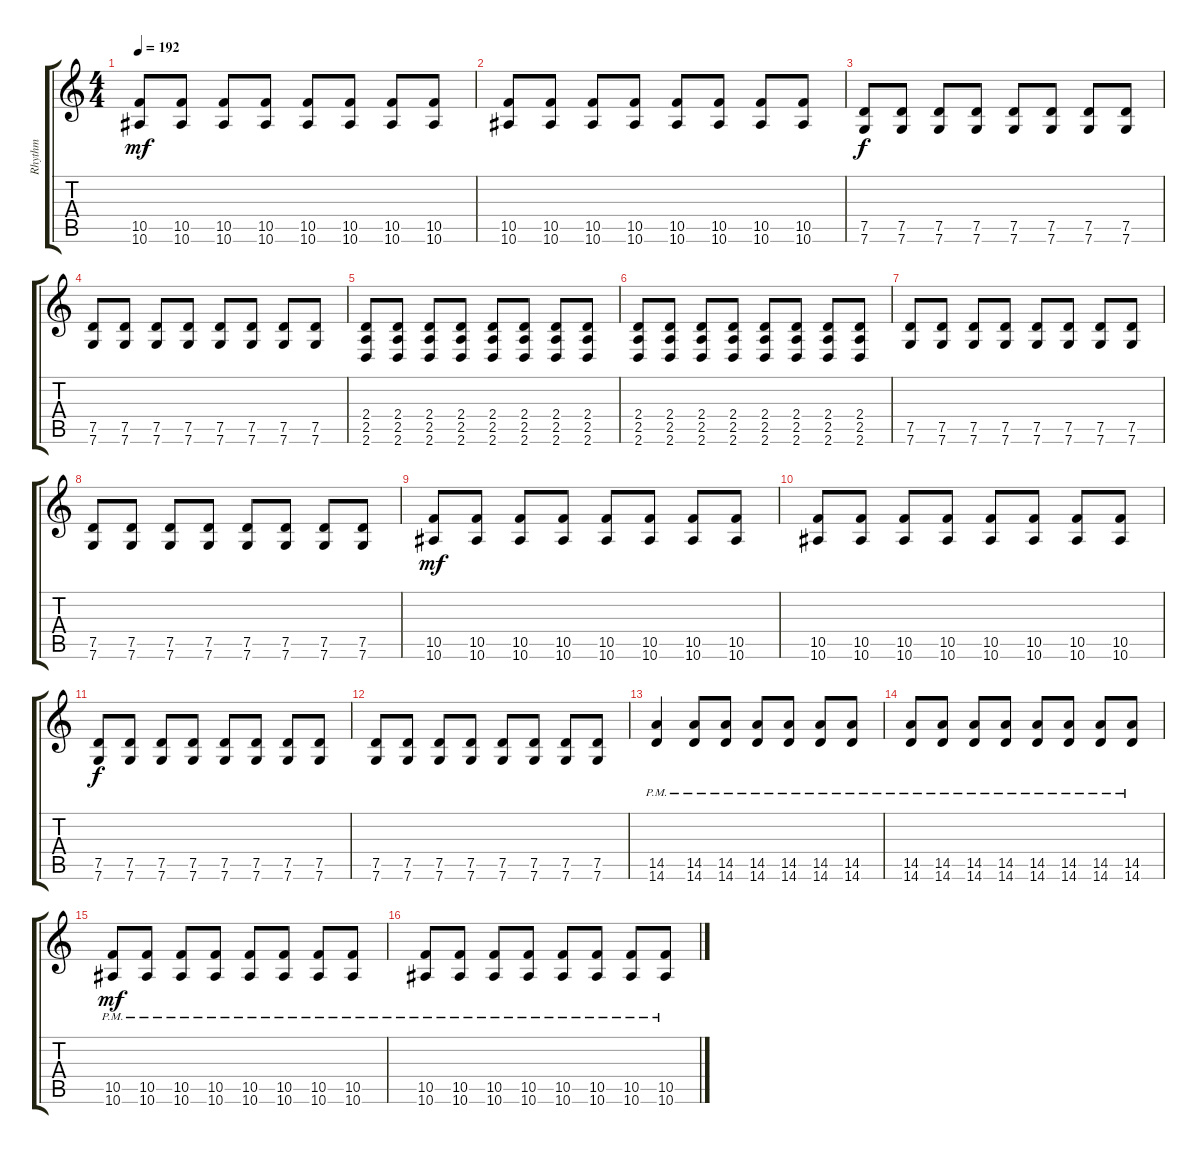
\track ("Rhythm" "Rhythm") {instrument distortionguitar}
\staff {score tabs}
\tuning (D4 A3 F3 C3 G2 C2) {hide}
\ts (4 4)
\tempo 192
\clef g2
\ks c
(10.5 10.6).8{dy mf} (10.5 10.6).8 (10.5 10.6).8 (10.5 10.6).8 (10.5 10.6).8 (10.5 10.6).8 (10.5 10.6).8 (10.5 10.6).8 |
(10.5 10.6).8 (10.5 10.6).8 (10.5 10.6).8 (10.5 10.6).8 (10.5 10.6).8 (10.5 10.6).8 (10.5 10.6).8 (10.5 10.6).8 |
(7.5 7.6).8{dy f} (7.5 7.6).8 (7.5 7.6).8 (7.5 7.6).8 (7.5 7.6).8 (7.5 7.6).8 (7.5 7.6).8 (7.5 7.6).8 |
(7.5 7.6).8 (7.5 7.6).8 (7.5 7.6).8 (7.5 7.6).8 (7.5 7.6).8 (7.5 7.6).8 (7.5 7.6).8 (7.5 7.6).8 |
(2.4 2.5 2.6).8 (2.4 2.5 2.6).8 (2.4 2.5 2.6).8 (2.4 2.5 2.6).8 (2.4 2.5 2.6).8 (2.4 2.5 2.6).8 (2.4 2.5 2.6).8 (2.4 2.5 2.6).8 |
(2.4 2.5 2.6).8 (2.4 2.5 2.6).8 (2.4 2.5 2.6).8 (2.4 2.5 2.6).8 (2.4 2.5 2.6).8 (2.4 2.5 2.6).8 (2.4 2.5 2.6).8 (2.4 2.5 2.6).8 |
(7.5 7.6).8 (7.5 7.6).8 (7.5 7.6).8 (7.5 7.6).8 (7.5 7.6).8 (7.5 7.6).8 (7.5 7.6).8 (7.5 7.6).8 |
(7.5 7.6).8 (7.5 7.6).8 (7.5 7.6).8 (7.5 7.6).8 (7.5 7.6).8 (7.5 7.6).8 (7.5 7.6).8 (7.5 7.6).8 |
(10.5 10.6).8{dy mf} (10.5 10.6).8 (10.5 10.6).8 (10.5 10.6).8 (10.5 10.6).8 (10.5 10.6).8 (10.5 10.6).8 (10.5 10.6).8 |
(10.5 10.6).8 (10.5 10.6).8 (10.5 10.6).8 (10.5 10.6).8 (10.5 10.6).8 (10.5 10.6).8 (10.5 10.6).8 (10.5 10.6).8 |
(7.5 7.6).8{dy f} (7.5 7.6).8 (7.5 7.6).8 (7.5 7.6).8 (7.5 7.6).8 (7.5 7.6).8 (7.5 7.6).8 (7.5 7.6).8 |
(7.5 7.6).8 (7.5 7.6).8 (7.5 7.6).8 (7.5 7.6).8 (7.5 7.6).8 (7.5 7.6).8 (7.5 7.6).8 (7.5 7.6).8 |
(14.5 14.6{pm}).4 (14.5{pm} 14.6{pm}).8 (14.5{pm} 14.6{pm}).8 (14.5{pm} 14.6{pm}).8 (14.5{pm} 14.6{pm}).8 (14.5{pm} 14.6{pm}).8 (14.5{pm} 14.6{pm}).8 |
(14.5{pm} 14.6{pm}).8 (14.5{pm} 14.6{pm}).8 (14.5{pm} 14.6{pm}).8 (14.5{pm} 14.6{pm}).8 (14.5{pm} 14.6{pm}).8 (14.5{pm} 14.6{pm}).8 (14.5{pm} 14.6{pm}).8 (14.5{pm} 14.6{pm}).8 |
(10.5{pm} 10.6{pm}).8{dy mf} (10.5{pm} 10.6{pm}).8 (10.5{pm} 10.6{pm}).8 (10.5{pm} 10.6{pm}).8 (10.5{pm} 10.6{pm}).8 (10.5{pm} 10.6{pm}).8 (10.5{pm} 10.6{pm}).8 (10.5{pm} 10.6{pm}).8 |
(10.5{pm} 10.6{pm}).8 (10.5{pm} 10.6{pm}).8 (10.5{pm} 10.6{pm}).8 (10.5{pm} 10.6{pm}).8 (10.5{pm} 10.6{pm}).8 (10.5{pm} 10.6{pm}).8 (10.5{pm} 10.6{pm}).8 (10.5{pm} 10.6{pm}).8
